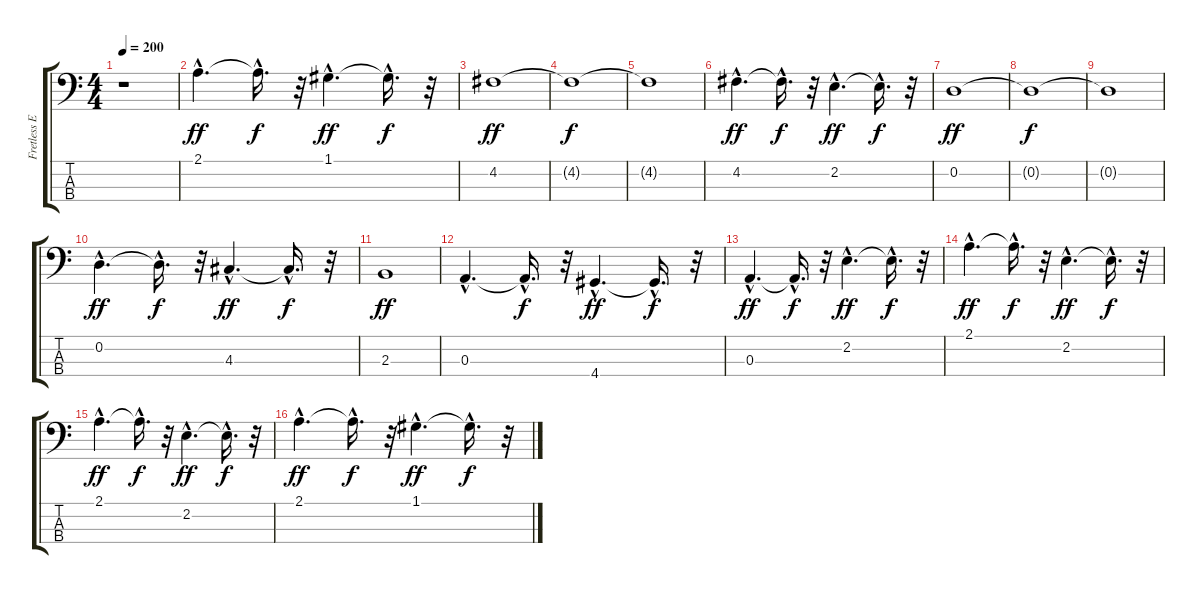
\track ("Fretless E.Bass" "Fretless E") {instrument fretlessbass}
\staff {score tabs}
\tuning (G2 D2 A1 E1) {hide}
\ts (4 4)
\tempo 200
\clef f4
\ks c
r.1{dy ff instrument fretlessbass} |
2.1{hac}.4{d} 2.1{hac t}.16{d dy f} r.32 1.1{hac}.4{d dy ff} 1.1{hac t}.16{d dy f} r.32 |
4.2.1{dy ff} |
4.2{t}.1{dy f} |
4.2{t}.1 |
4.2{hac}.4{d dy ff} 4.2{hac t}.16{d dy f} r.32 2.2{hac}.4{d dy ff} 2.2{hac t}.16{d dy f} r.32 |
0.2.1{dy ff} |
0.2{t}.1{dy f} |
0.2{t}.1 |
0.2{hac}.4{d dy ff} 0.2{hac t}.16{d dy f} r.32 4.3{hac}.4{d dy ff} 4.3{hac t}.16{d dy f} r.32 |
2.3.1{dy ff} |
0.3{hac}.4{d} 0.3{hac t}.16{d dy f} r.32 4.4{hac}.4{d dy ff} 4.4{hac t}.16{d dy f} r.32 |
0.3{hac}.4{d dy ff} 0.3{hac t}.16{d dy f} r.32 2.2{hac}.4{d dy ff} 2.2{hac t}.16{d dy f} r.32 |
2.1{hac}.4{d dy ff} 2.1{hac t}.16{d dy f} r.32 2.2{hac}.4{d dy ff} 2.2{hac t}.16{d dy f} r.32 |
2.1{hac}.4{d dy ff} 2.1{hac t}.16{d dy f} r.32 2.2{hac}.4{d dy ff} 2.2{hac t}.16{d dy f} r.32 |
2.1{hac}.4{d dy ff} 2.1{hac t}.16{d dy f} r.32 1.1{hac}.4{d dy ff} 1.1{hac t}.16{d dy f} r.32
